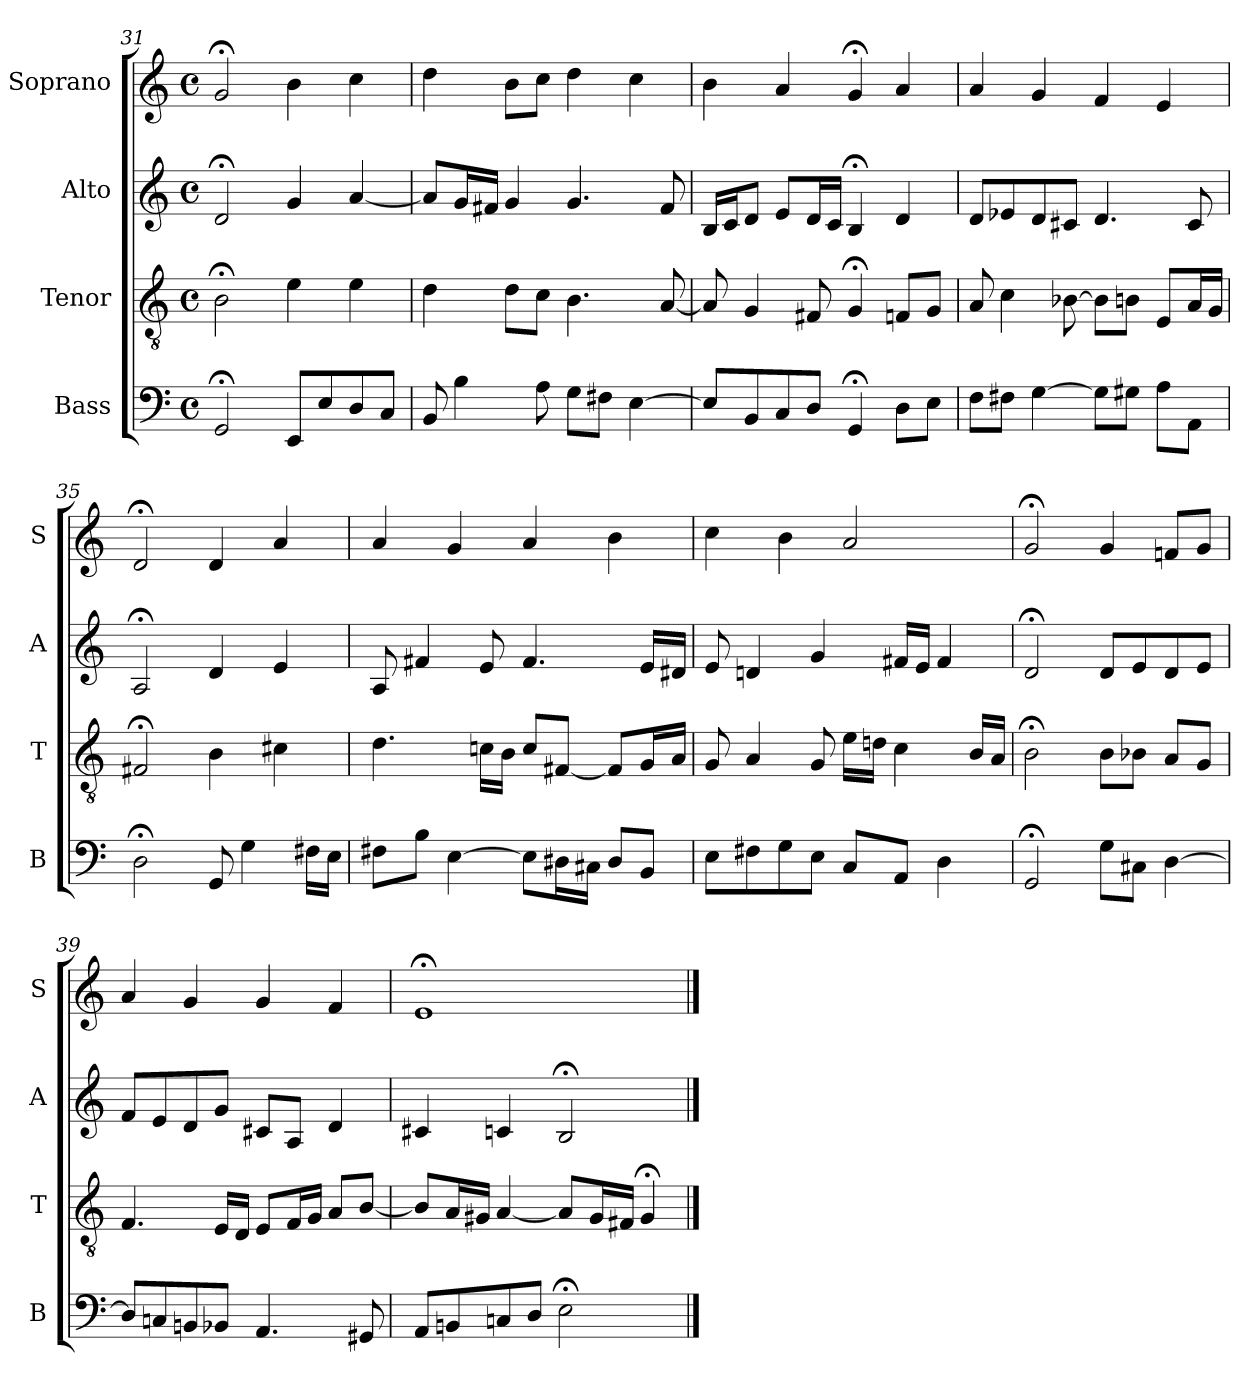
**kern	**kern	**kern	**kern
*part4	*part3	*part2	*part1
*staff4	*staff3	*staff2	*staff1
*I"Bass	*I"Tenor	*I"Alto	*I"Soprano
*I'B	*I'T	*I'A	*I'S
*clefF4	*clefGv2	*clefG2	*clefG2
*k[]	*k[]	*k[]	*k[]
*a:	*a:	*a:	*a:
*M4/4	*M4/4	*M4/4	*M4/4
*met(c)	*met(c)	*met(c)	*met(c)
=31	=31	=31	=31
2GG;<	2B;<i	2d;<	2g;<i
8EEL	4ei	4g	4bi
8E	.	.	.
8D	4e	[4a	4cc
8CJ	.	.	.
=32	=32	=32	=32
8BB	4d	8aL]	4dd
4B	.	16gL	.
.	.	16f#XJJ	.
.	8dL	4g	8bL
8A	8cJ	.	8ccJ
8GL	4.B	4.g	4dd
8F#XJ	.	.	.
[4E	.	.	4cc
.	[8A	8f#	.
=33	=33	=33	=33
8EL]	8A]	16BLL	4b
.	.	16cJ	.
8BB	4G	8dJ	.
8C	.	8eL	4a
8DJ	8F#X	16dL	.
.	.	16cJJ	.
4GG;<	4G;<	4B;<i	4g;<i
8DL	8FnL	4di	4ai
8EJ	8GJ	.	.
=34	=34	=34	=34
8FL	8A	8dL	4a
8F#XJ	4c	8e-X	.
[4G	.	8d	4g
.	[8B-X	8c#XJ	.
8GL]	8B-L]	4.d	4f
8G#XJ	8BnJ	.	.
8AL	8EL	.	4e
8AAJ	16AL	8c#	.
.	16GJJ	.	.
=35	=35	=35	=35
2D;<	2F#X;<	2A;<	2d;<
8GG	4B	4d	4d
4G	.	.	.
.	4c#X	4e	4a
16F#XLL	.	.	.
16EJJ	.	.	.
=36	=36	=36	=36
8F#XiL	4.d	8Ai	4a
8BiJ	.	4f#Xi	.
[4E	.	.	4g
.	16cnLL	8e	.
.	16BJJ	.	.
8EL]	8cL	4.f#	4a
16D#XL	[8F#XJ	.	.
16C#XJJ	.	.	.
8D#L	8F#L]	.	4b
8BBJ	16GL	16eLL	.
.	16AJJ	16d#XJJ	.
=37	=37	=37	=37
8EL	8G	8e	4cc
8F#X	4A	4dn	.
8G	.	.	4b
8EJ	8G	4g	.
8CL	16eLL	.	2a
.	16dnJJ	.	.
8AAJ	4c	16f#XLL	.
.	.	16eJJ	.
4D	.	4f#	.
.	16BLL	.	.
.	16AJJ	.	.
=38	=38	=38	=38
2GG;<	2B;<	2d;<	2g;<
8GL	8BL	8dL	4g
8C#XJ	8B-XJ	8e	.
[4D	8AL	8d	8fnL
.	8GJ	8eJ	8gJ
=39	=39	=39	=39
8DL]	4.F	8fL	4a
8Cn	.	8e	.
8BBn	.	8d	4g
8BB-XJ	16ELL	8gJ	.
.	16DJJ	.	.
4.AA	8EL	8c#XL	4g
.	16FL	8AJ	.
.	16GJJ	.	.
.	8AL	4d	4f
8GG#X	[8BJ	.	.
=40	=40	=40	=40
8AAL	8BL]	4c#X	1e;<
8BBn	16AL	.	.
.	16G#XJJ	.	.
8Cn	[4A	4cn	.
8DJ	.	.	.
2E;<	8AL]	2B;<	.
.	16G#L	.	.
.	16F#XJJ	.	.
.	4G#;<	.	.
==	==	==	==
*-	*-	*-	*-
